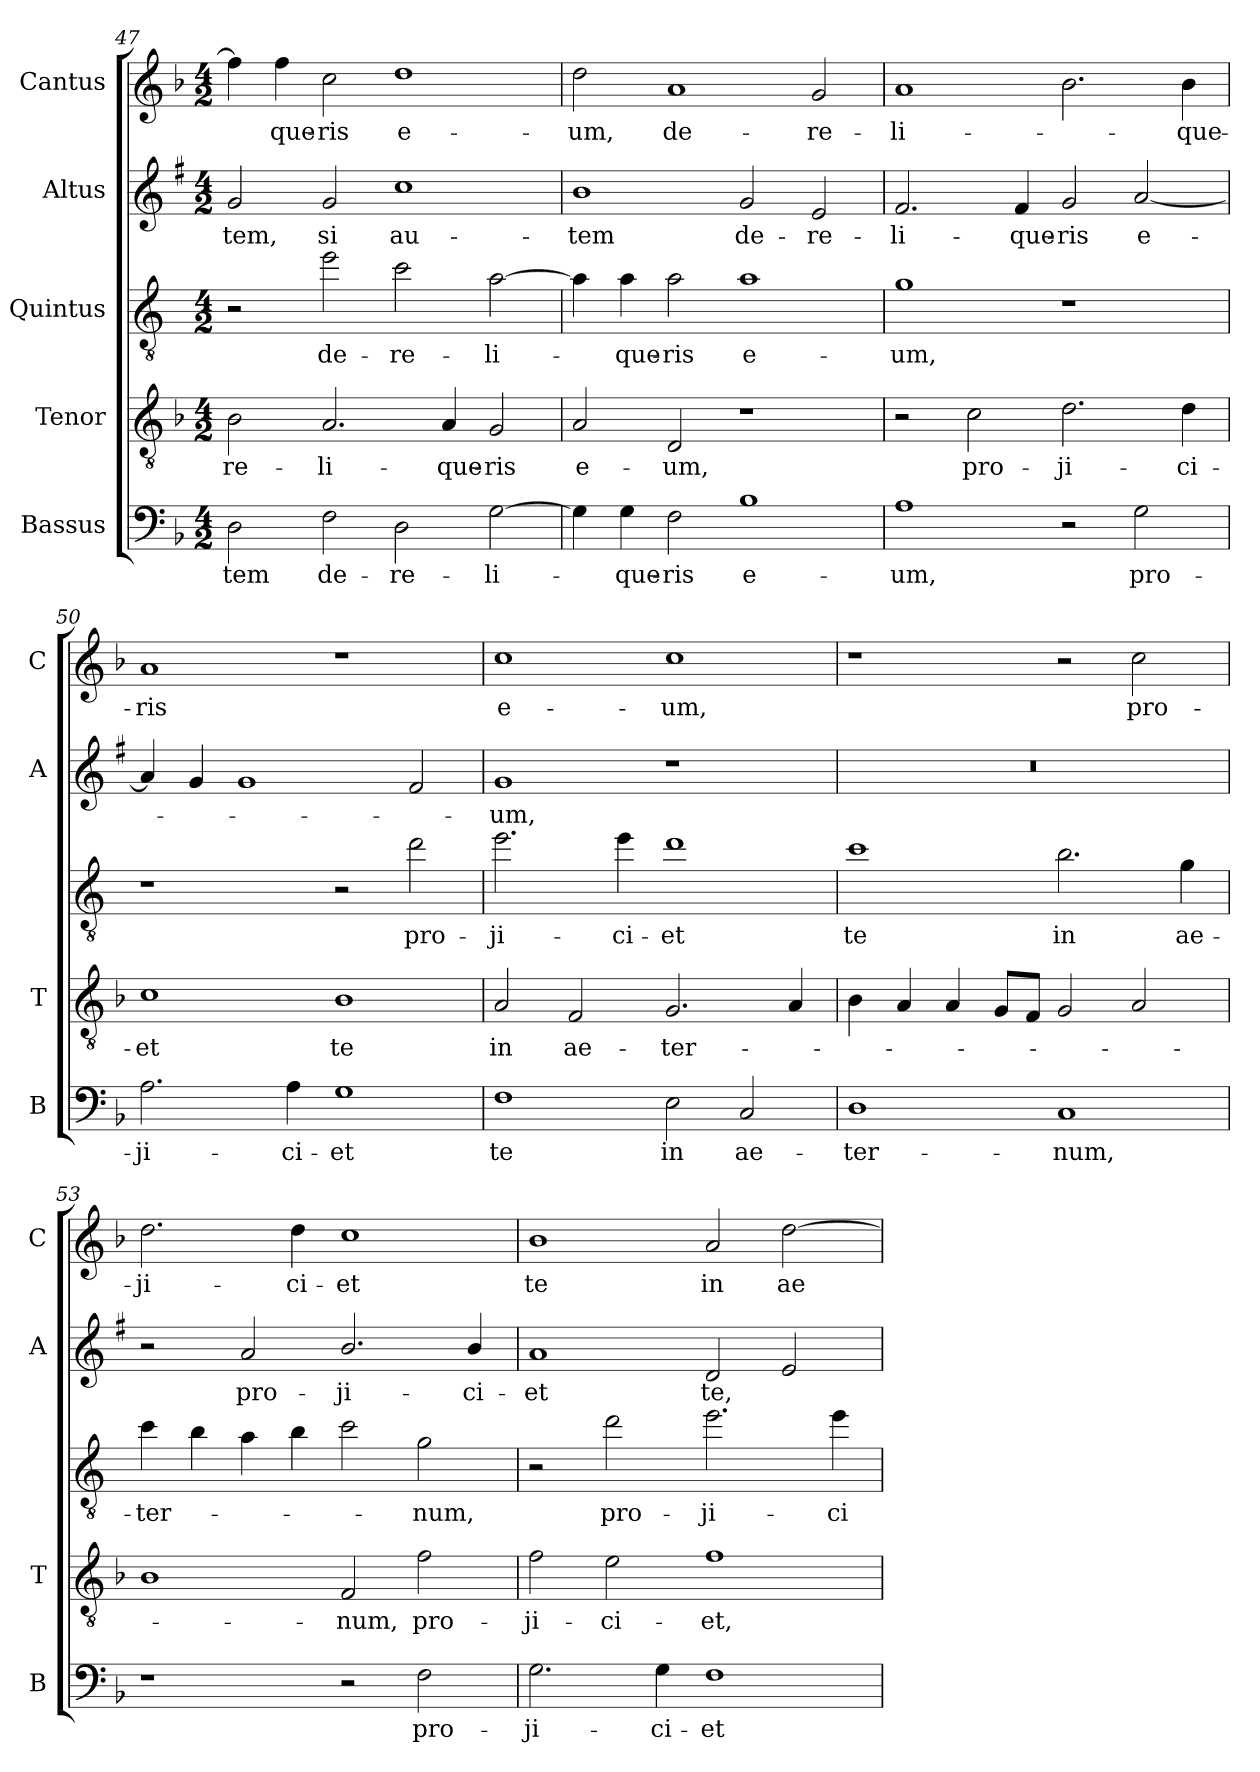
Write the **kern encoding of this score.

**kern	**text	**kern	**text	**kern	**text	**kern	**text	**kern	**text
*part5	*part5	*part4	*part4	*part3	*part3	*part2	*part2	*part1	*part1
*staff5	*staff5	*staff4	*staff4	*staff3	*staff3	*staff2	*staff2	*staff1	*staff1
*I"Bassus	*	*I"Tenor	*	*I"Quintus	*	*I"Altus	*	*I"Cantus	*
*I'B	*	*I'T	*	*	*	*I'A	*	*I'C	*
*clefF4	*	*clefGv2	*	*clefGv2	*	*clefG2	*	*clefG2	*
*	*	*	*	*ITrd4c7	*	*ITrd1c2	*	*	*
*k[b-]	*	*k[b-]	*	*k[b-]	*	*k[b-]	*	*k[b-]	*
*F:	*	*F:	*	*F:	*	*F:	*	*F:	*
*M4/2	*	*M4/2	*	*M4/2	*	*M4/2	*	*M4/2	*
=47	=47	=47	=47	=47	=47	=47	=47	=47	=47
!	!LO:LY:b	!	!LO:LY:b	!	!	!	!LO:LY:b	!	!
2D\	-tem	2B-\	-re-	2r	.	2f/	-tem,	4ff\]	.
!	!	!	!	!	!	!	!	!	!LO:LY:b
.	.	.	.	.	.	.	.	4ff\	-que-
!	!LO:LY:b	!	!LO:LY:b	!	!LO:LY:b	!	!LO:LY:b	!	!LO:LY:b
2F\	de-	2.A/	-li-	2a\	de-	2f/	si	2cc\	-ris
!	!LO:LY:b	!	!	!	!LO:LY:b	!	!LO:LY:b	!	!LO:LY:b
2D\	-re-	.	.	2f\	-re-	1b-	au-	1dd	e-
!	!	!	!LO:LY:b	!	!	!	!	!	!
.	.	4A/	-que-	.	.	.	.	.	.
!	!LO:LY:b	!	!LO:LY:b	!	!LO:LY:b	!	!	!	!
[2G\	-li-	2G/	-ris	[2d\	-li-	.	.	.	.
!!LO:LB:g=z
=48	=48	=48	=48	=48	=48	=48	=48	=48	=48
!	!	!	!LO:LY:b	!	!	!	!LO:LY:b	!	!LO:LY:b
4G\]	.	2A/	e-	4d\]	.	1a	-tem	2dd\	-um,
!	!LO:LY:b	!	!	!	!LO:LY:b	!	!	!	!
4G\	-que-	.	.	4d\	-que-	.	.	.	.
!	!LO:LY:b	!	!LO:LY:b	!	!LO:LY:b	!	!	!	!LO:LY:b
2F\	-ris	2D/	-um,	2d\	-ris	.	.	1a	de-
!	!LO:LY:b	!	!	!	!LO:LY:b	!	!LO:LY:b	!	!
1B-	e-	1r	.	1d	e-	2f/	de-	.	.
!	!	!	!	!	!	!	!LO:LY:b	!	!LO:LY:b
.	.	.	.	.	.	2d/	-re-	2g/	-re-
=49	=49	=49	=49	=49	=49	=49	=49	=49	=49
!	!LO:LY:b	!	!	!	!LO:LY:b	!	!LO:LY:b	!	!LO:LY:b
1A	-um,	2r	.	1c	-um,	2.e/	-li-	1a	-li-
!	!	!	!LO:LY:b	!	!	!	!	!	!
.	.	2c\	pro-	.	.	.	.	.	.
!	!	!	!	!	!	!	!LO:LY:b	!	!
.	.	.	.	.	.	4e/	-que-	.	.
!	!	!	!LO:LY:b	!	!	!	!LO:LY:b	!	!
2r	.	2.d\	-ji-	1r	.	2f/	-ris	2.b-\	.
!	!LO:LY:b	!	!	!	!	!	!LO:LY:b	!	!
2G\	pro-	.	.	.	.	[2g/	e-	.	.
!	!	!	!LO:LY:b	!	!	!	!	!	!LO:LY:b
.	.	4d\	-ci-	.	.	.	.	4b-\	-que-
=50	=50	=50	=50	=50	=50	=50	=50	=50	=50
!	!LO:LY:b	!	!LO:LY:b	!	!	!	!	!	!LO:LY:b
2.A\	-ji-	1c	-et	1r	.	4g/]	.	1a	-ris
.	.	.	.	.	.	4f/	.	.	.
.	.	.	.	.	.	1f	.	.	.
!	!LO:LY:b	!	!	!	!	!	!	!	!
4A\	-ci-	.	.	.	.	.	.	.	.
!	!LO:LY:b	!	!LO:LY:b	!	!	!	!	!	!
1G	-et	1B-	te	2r	.	.	.	1r	.
!	!	!	!	!	!LO:LY:b	!	!	!	!
.	.	.	.	2g\	pro-	2e/	.	.	.
=51	=51	=51	=51	=51	=51	=51	=51	=51	=51
!	!LO:LY:b	!	!LO:LY:b	!	!LO:LY:b	!	!LO:LY:b	!	!LO:LY:b
1F	te	2A/	in	2.a\	-ji-	1f	-um,	1cc	e-
!	!	!	!LO:LY:b	!	!	!	!	!	!
.	.	2F/	ae-	.	.	.	.	.	.
!	!	!	!	!	!LO:LY:b	!	!	!	!
.	.	.	.	4a\	-ci-	.	.	.	.
!	!LO:LY:b	!	!LO:LY:b	!	!LO:LY:b	!	!	!	!LO:LY:b
2E\	in	2.G/	-ter-	1g	-et	1r	.	1cc	-um,
!	!LO:LY:b	!	!	!	!	!	!	!	!
2C/	ae-	.	.	.	.	.	.	.	.
.	.	4A/	.	.	.	.	.	.	.
=52	=52	=52	=52	=52	=52	=52	=52	=52	=52
!	!LO:LY:b	!	!	!	!LO:LY:b	!	!	!	!
1D	-ter-	4B-\	.	1f	te	0r	.	1r	.
.	.	4A/	.	.	.	.	.	.	.
.	.	4A/	.	.	.	.	.	.	.
.	.	8G/L	.	.	.	.	.	.	.
.	.	8F/J	.	.	.	.	.	.	.
!	!LO:LY:b	!	!	!	!LO:LY:b	!	!	!	!
1C	-num,	2G/	.	2.e\	in	.	.	2r	.
!	!	!	!	!	!	!	!	!	!LO:LY:b
.	.	2A/	.	.	.	.	.	2cc\	pro-
!	!	!	!	!	!LO:LY:b	!	!	!	!
.	.	.	.	4c\	ae-	.	.	.	.
=53	=53	=53	=53	=53	=53	=53	=53	=53	=53
!	!	!	!	!	!LO:LY:b	!	!	!	!LO:LY:b
1r	.	1B-	.	4f\	-ter-	2r	.	2.dd\	-ji-
.	.	.	.	4e\	.	.	.	.	.
!	!	!	!	!	!	!	!LO:LY:b	!	!
.	.	.	.	4d\	.	2g/	pro-	.	.
!	!	!	!	!	!	!	!	!	!LO:LY:b
.	.	.	.	4e\	.	.	.	4dd\	-ci-
!	!	!	!LO:LY:b	!	!	!	!LO:LY:b	!	!LO:LY:b
2r	.	2F/	-num,	2f\	.	2.a/	-ji-	1cc	-et
!	!LO:LY:b	!	!LO:LY:b	!	!LO:LY:b	!	!	!	!
2F\	pro-	2f\	pro-	2c\	-num,	.	.	.	.
!	!	!	!	!	!	!	!LO:LY:b	!	!
.	.	.	.	.	.	4a/	-ci-	.	.
!!LO:PB:g=z
=54	=54	=54	=54	=54	=54	=54	=54	=54	=54
!	!LO:LY:b	!	!LO:LY:b	!	!	!	!LO:LY:b	!	!LO:LY:b
2.G\	-ji-	2f\	-ji-	2r	.	1g	-et	1b-	te
!	!	!	!LO:LY:b	!	!LO:LY:b	!	!	!	!
.	.	2e\	-ci-	2g\	pro-	.	.	.	.
!	!LO:LY:b	!	!	!	!	!	!	!	!
4G\	-ci-	.	.	.	.	.	.	.	.
!	!LO:LY:b	!	!LO:LY:b	!	!LO:LY:b	!	!LO:LY:b	!	!LO:LY:b
1F	-et	1f	-et,	2.a\	-ji-	2c/	te,	2a/	in
!	!	!	!	!	!	!	!	!	!LO:LY:b
.	.	.	.	.	.	2d/	.	[2dd\	ae-
!	!	!	!	!	!LO:LY:b	!	!	!	!
.	.	.	.	4a\	-ci-	.	.	.	.
=	=	=	=	=	=	=	=	=	=
*-	*-	*-	*-	*-	*-	*-	*-	*-	*-
